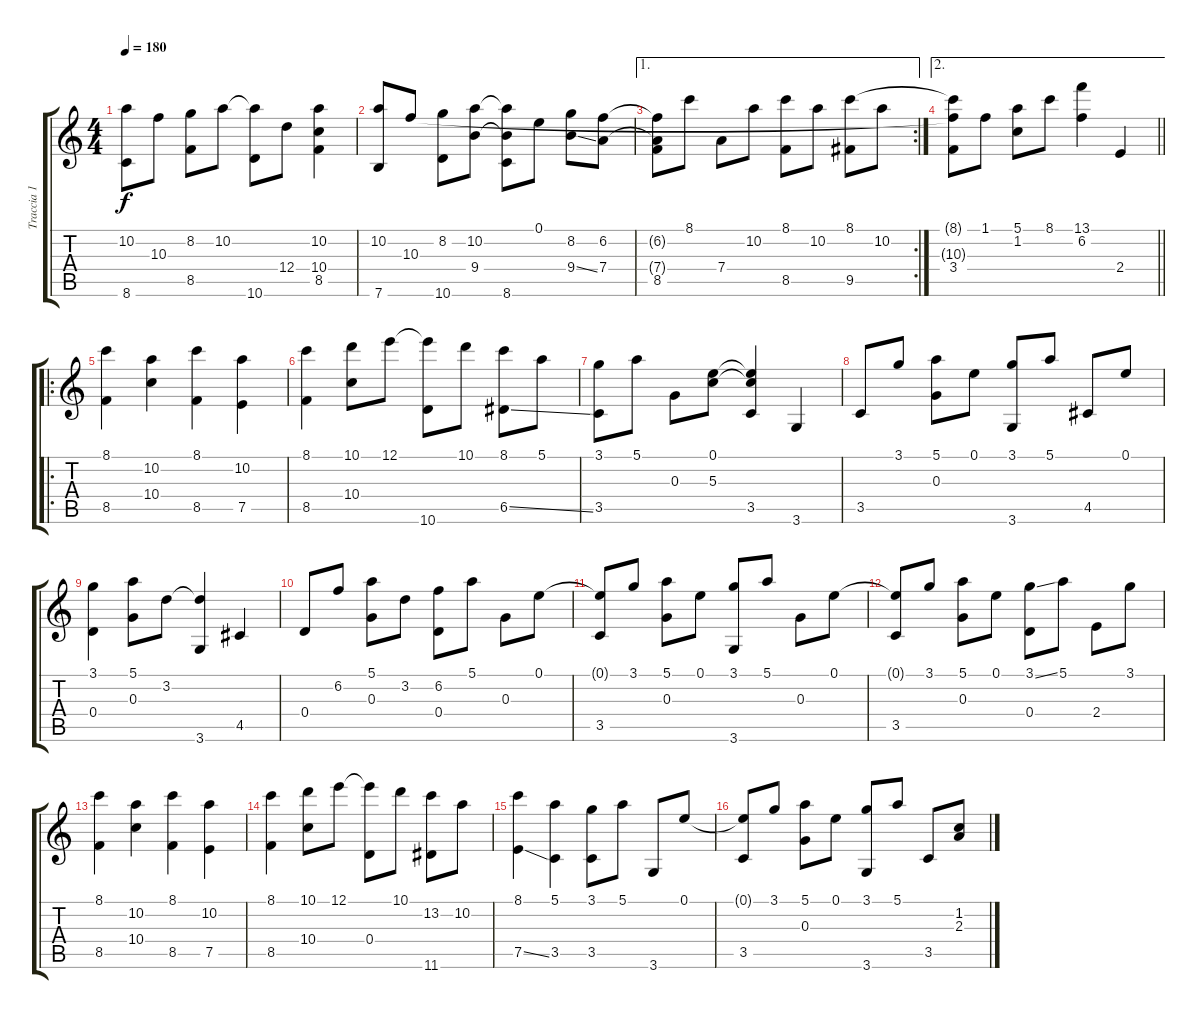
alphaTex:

\track ("Traccia 1" "Traccia 1") {instrument acousticguitarsteel}
\staff {score tabs}
\tuning (E4 B3 G3 D3 A2 E2) {hide}
\ts (4 4)
\tempo 180
\clef g2
\ks c
(10.2 8.6).8{dy f} 10.3.8 (8.2 8.5).8 10.2.8 (10.2{t} 10.6).8 12.4.8 (10.2 10.4 8.5).4 |
(10.2 7.6).8 10.3.8 (8.2 10.6).8 (10.2 9.4).8 (10.2{t} 9.4{t} 8.6).8 0.1.8 (8.2 9.4{ss}).8 (6.2 7.4).8 |
\ae 1
\rc 2
(6.2{t} 7.4{t} 8.5).8 8.1.8 7.4.8 10.2.8 (8.1 8.5).8 10.2.8 (8.1 9.5).8 10.2.8 |
\ae 2
\barLineRight lightlight
(8.1{t} 10.3{t} 3.4).8 1.1.8 (5.1 1.2).8 8.1.8 (13.1 6.2).4 2.4.4 |
\ro
(8.1 8.5).4 (10.2 10.4).4 (8.1 8.5).4 (10.2 7.5).4 |
(8.1 8.5).4 (10.1 10.4).8 12.1.8 (12.1{t} 10.6).8 10.1.8 (8.1 6.5{ss}).8 5.1.8 |
(3.1 3.5).8 5.1.8 0.3.8 (0.1 5.3).8 (0.1{t} 5.3{t} 3.5).4 3.6.4 |
3.5.8 3.1.8 (5.1 0.3).8 0.1.8 (3.1 3.6).8 5.1.8 4.5.8 0.1.8 |
(3.1 0.4).4 (5.1 0.3).8 3.2.8 (3.2{t} 3.6).4 4.5.4 |
0.4.8 6.2.8 (5.1 0.3).8 3.2.8 (6.2 0.4).8 5.1.8 0.3.8 0.1.8 |
(0.1{t} 3.5).8 3.1.8 (5.1 0.3).8 0.1.8 (3.1 3.6).8 5.1.8 0.3.8 0.1.8 |
(0.1{t} 3.5).8 3.1.8 (5.1 0.3).8 0.1.8 (3.1{ss} 0.4).8 5.1.8 2.4.8 3.1.8 |
(8.1 8.5).4 (10.2 10.4).4 (8.1 8.5).4 (10.2 7.5).4 |
(8.1 8.5).4 (10.1 10.4).8 12.1.8 (12.1{t} 0.4).8 10.1.8 (13.2 11.6).8 10.2.8 |
(8.1 7.5{ss}).4 (5.1 3.5).4 (3.1 3.5).8 5.1.8 3.6.8 0.1.8 |
(0.1{t} 3.5).8 3.1.8 (5.1 0.3).8 0.1.8 (3.1 3.6).8 5.1.8 3.5.8 (1.2 2.3).8
